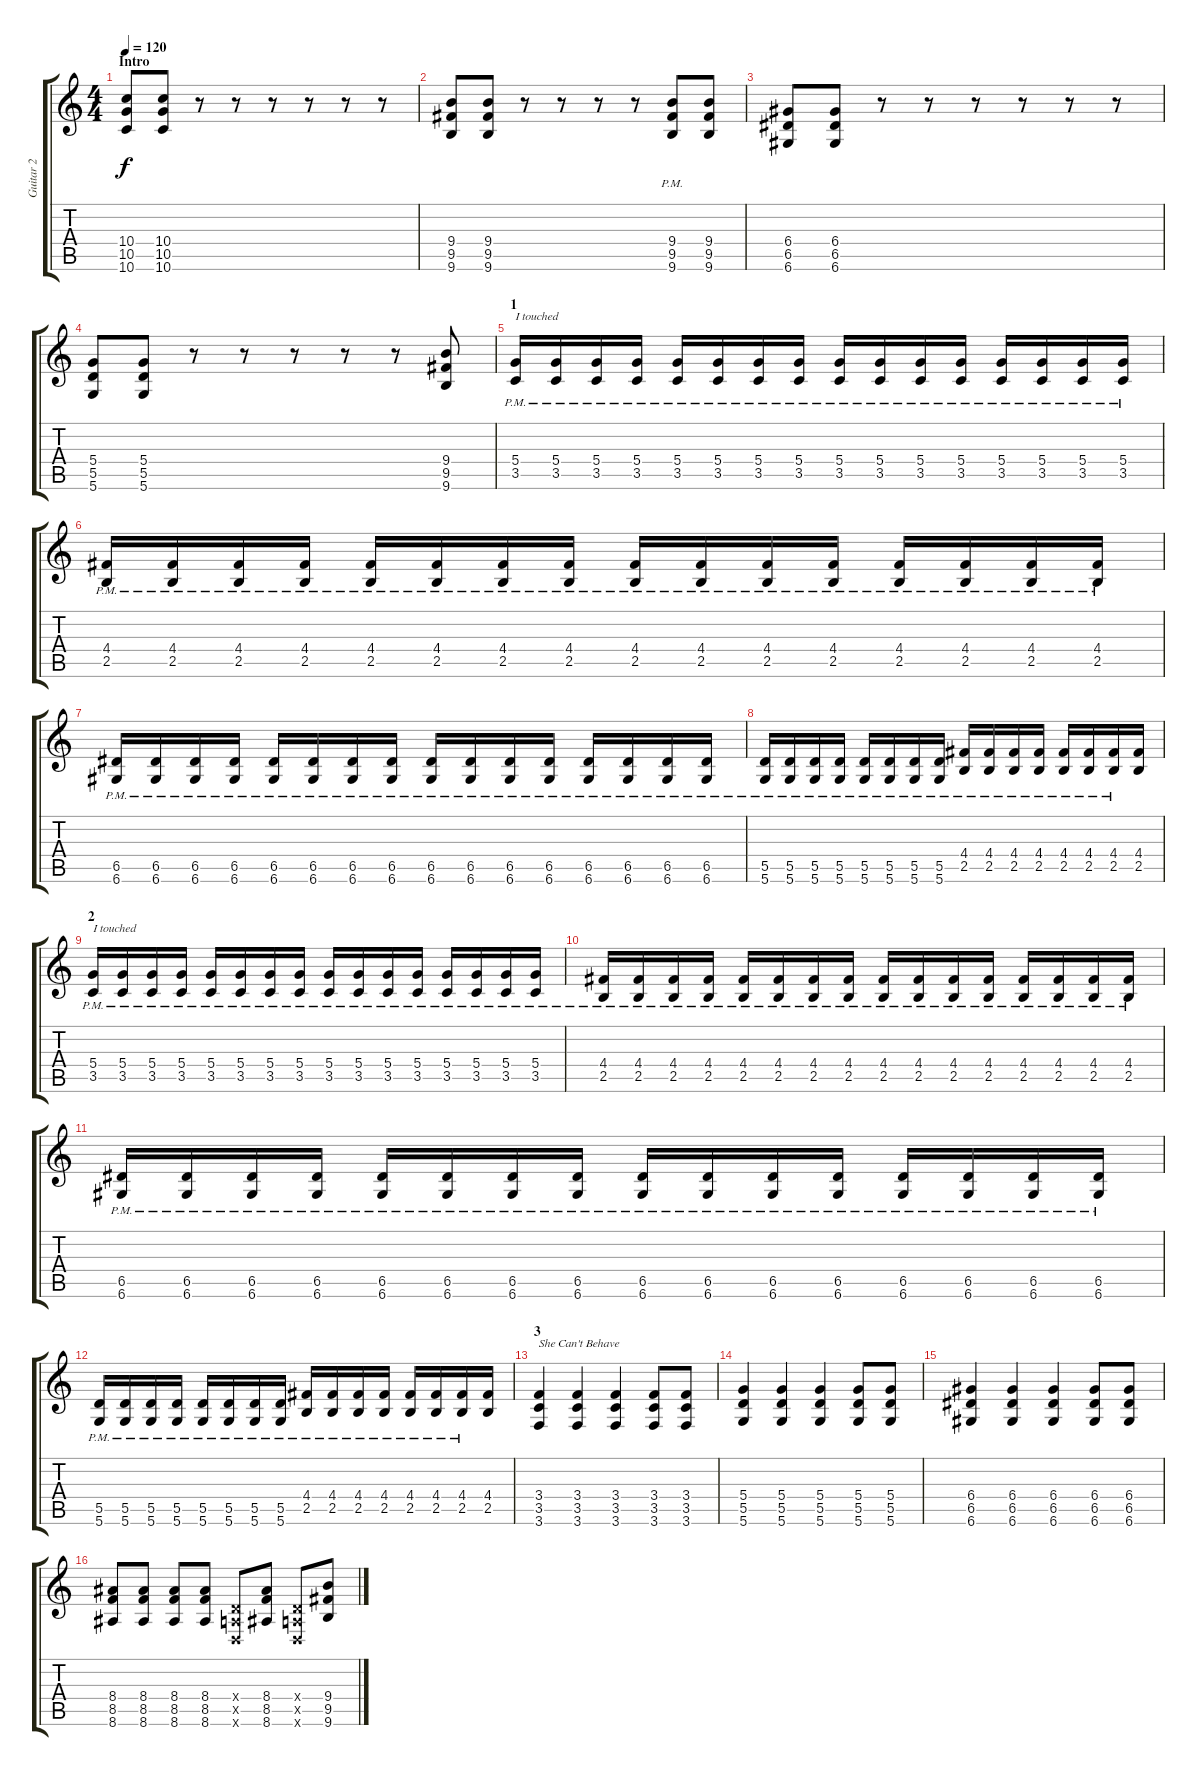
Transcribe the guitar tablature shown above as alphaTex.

\track ("Guitar 2" "Guitar 2") {instrument overdrivenguitar}
\staff {score tabs}
\tuning (E4 B3 G3 D3 A2 D2) {hide}
\ts (4 4)
\section ("" "Intro")
\tempo 120
\clef g2
\ks c
(10.4 10.5 10.6).8{dy f instrument overdrivenguitar} (10.4 10.5 10.6).8 r.8 r.8 r.8 r.8 r.8 r.8 |
(9.4 9.5 9.6).8 (9.4 9.5 9.6).8 r.8 r.8 r.8 r.8 (9.4{pm} 9.5 9.6).8 (9.4 9.5 9.6).8 |
(6.4 6.5 6.6).8 (6.4 6.5 6.6).8 r.8 r.8 r.8 r.8 r.8 r.8 |
(5.4 5.5 5.6).8 (5.4 5.5 5.6).8 r.8 r.8 r.8 r.8 r.8 (9.4 9.5 9.6).8 |
\section ("" "1")
(5.4{pm} 3.5).16{txt "I touched"} (5.4{pm} 3.5).16 (5.4{pm} 3.5).16 (5.4{pm} 3.5).16 (5.4{pm} 3.5).16 (5.4{pm} 3.5).16 (5.4{pm} 3.5).16 (5.4{pm} 3.5).16 (5.4{pm} 3.5).16 (5.4{pm} 3.5).16 (5.4{pm} 3.5).16 (5.4{pm} 3.5).16 (5.4{pm} 3.5).16 (5.4{pm} 3.5).16 (5.4{pm} 3.5).16 (5.4{pm} 3.5).16 |
(4.4{pm} 2.5).16 (4.4{pm} 2.5).16 (4.4{pm} 2.5).16 (4.4{pm} 2.5).16 (4.4{pm} 2.5).16 (4.4{pm} 2.5).16 (4.4{pm} 2.5).16 (4.4{pm} 2.5).16 (4.4{pm} 2.5).16 (4.4{pm} 2.5).16 (4.4{pm} 2.5).16 (4.4{pm} 2.5).16 (4.4{pm} 2.5).16 (4.4{pm} 2.5).16 (4.4{pm} 2.5).16 (4.4{pm} 2.5).16 |
(6.5{pm} 6.6).16 (6.5{pm} 6.6).16 (6.5{pm} 6.6).16 (6.5{pm} 6.6).16 (6.5{pm} 6.6).16 (6.5{pm} 6.6).16 (6.5{pm} 6.6).16 (6.5{pm} 6.6).16 (6.5{pm} 6.6).16 (6.5{pm} 6.6).16 (6.5{pm} 6.6).16 (6.5{pm} 6.6).16 (6.5{pm} 6.6).16 (6.5{pm} 6.6).16 (6.5{pm} 6.6).16 (6.5{pm} 6.6).16 |
(5.5{pm} 5.6).16 (5.5{pm} 5.6).16 (5.5{pm} 5.6).16 (5.5{pm} 5.6).16 (5.5{pm} 5.6).16 (5.5{pm} 5.6).16 (5.5{pm} 5.6).16 (5.5{pm} 5.6).16 (4.4 2.5{pm}).16 (4.4 2.5{pm}).16 (4.4 2.5{pm}).16 (4.4 2.5{pm}).16 (4.4 2.5{pm}).16 (4.4 2.5{pm}).16 (4.4 2.5{pm}).16 (4.4 2.5).16 |
\section ("" "2")
(5.4{pm} 3.5).16{txt "I touched"} (5.4{pm} 3.5).16 (5.4{pm} 3.5).16 (5.4{pm} 3.5).16 (5.4{pm} 3.5).16 (5.4{pm} 3.5).16 (5.4{pm} 3.5).16 (5.4{pm} 3.5).16 (5.4{pm} 3.5).16 (5.4{pm} 3.5).16 (5.4{pm} 3.5).16 (5.4{pm} 3.5).16 (5.4{pm} 3.5).16 (5.4{pm} 3.5).16 (5.4{pm} 3.5).16 (5.4{pm} 3.5).16 |
(4.4{pm} 2.5).16 (4.4{pm} 2.5).16 (4.4{pm} 2.5).16 (4.4{pm} 2.5).16 (4.4{pm} 2.5).16 (4.4{pm} 2.5).16 (4.4{pm} 2.5).16 (4.4{pm} 2.5).16 (4.4{pm} 2.5).16 (4.4{pm} 2.5).16 (4.4{pm} 2.5).16 (4.4{pm} 2.5).16 (4.4{pm} 2.5).16 (4.4{pm} 2.5).16 (4.4{pm} 2.5).16 (4.4{pm} 2.5).16 |
(6.5{pm} 6.6).16 (6.5{pm} 6.6).16 (6.5{pm} 6.6).16 (6.5{pm} 6.6).16 (6.5{pm} 6.6).16 (6.5{pm} 6.6).16 (6.5{pm} 6.6).16 (6.5{pm} 6.6).16 (6.5{pm} 6.6).16 (6.5{pm} 6.6).16 (6.5{pm} 6.6).16 (6.5{pm} 6.6).16 (6.5{pm} 6.6).16 (6.5{pm} 6.6).16 (6.5{pm} 6.6).16 (6.5{pm} 6.6).16 |
(5.5{pm} 5.6).16 (5.5{pm} 5.6).16 (5.5{pm} 5.6).16 (5.5{pm} 5.6).16 (5.5{pm} 5.6).16 (5.5{pm} 5.6).16 (5.5{pm} 5.6).16 (5.5{pm} 5.6).16 (4.4 2.5{pm}).16 (4.4 2.5{pm}).16 (4.4 2.5{pm}).16 (4.4 2.5{pm}).16 (4.4 2.5{pm}).16 (4.4 2.5{pm}).16 (4.4 2.5{pm}).16 (4.4 2.5).16 |
\section ("" "3")
(3.4 3.5 3.6).4{txt "She Can't Behave"} (3.4 3.5 3.6).4 (3.4 3.5 3.6).4 (3.4 3.5 3.6).8 (3.4 3.5 3.6).8 |
(5.4 5.5 5.6).4 (5.4 5.5 5.6).4 (5.4 5.5 5.6).4 (5.4 5.5 5.6).8 (5.4 5.5 5.6).8 |
(6.4 6.5 6.6).4 (6.4 6.5 6.6).4 (6.4 6.5 6.6).4 (6.4 6.5 6.6).8 (6.4 6.5 6.6).8 |
(8.4 8.5 8.6).8 (8.4 8.5 8.6).8 (8.4 8.5 8.6).8 (8.4 8.5 8.6).8 (0.4{x} 0.5{x} 0.6{x}).8 (8.4 8.5 8.6).8 (0.4{x} 0.5{x} 0.6{x}).8 (9.4 9.5 9.6).8
